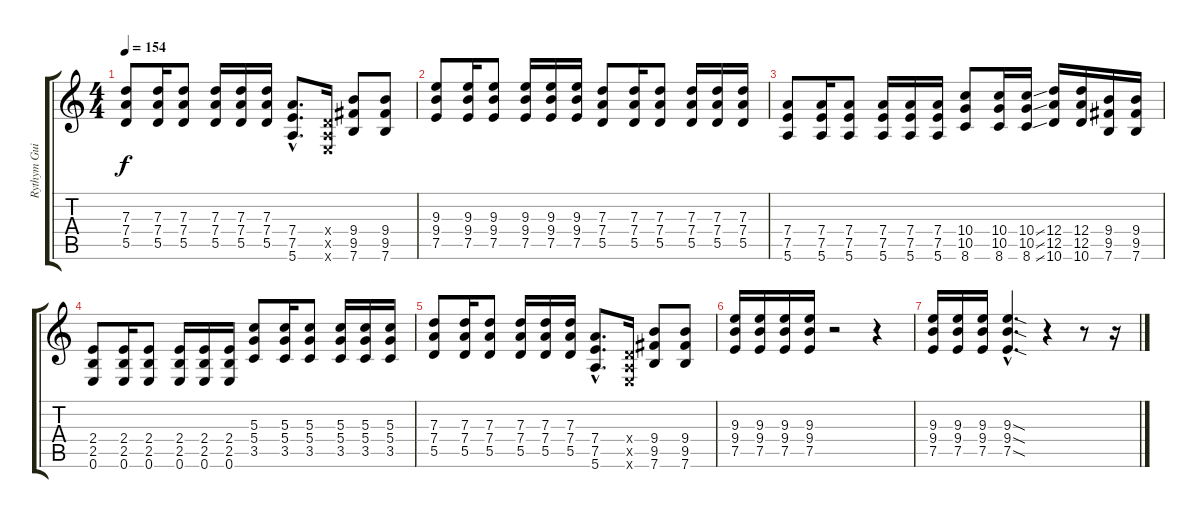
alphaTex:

\track ("Rythym Guitar (Dexter)" "Rythym Gui") {instrument distortionguitar}
\staff {score tabs}
\tuning (E4 B3 G3 D3 A2 E2) {hide}
\ts (4 4)
\tempo 154
\clef g2
\ks c
(7.3 7.4 5.5).8{dy f} (7.3 7.4 5.5).16 (7.3 7.4 5.5).8 (7.3 7.4 5.5).16 (7.3 7.4 5.5).16 (7.3 7.4 5.5).16 (7.4{hac} 7.5{hac} 5.6{hac}).8{d} (0.4{x} 0.5{x} 0.6{x}).16 (9.4 9.5 7.6).8 (9.4 9.5 7.6).8 |
(9.3 9.4 7.5).8 (9.3 9.4 7.5).16 (9.3 9.4 7.5).8 (9.3 9.4 7.5).16 (9.3 9.4 7.5).16 (9.3 9.4 7.5).16 (7.3 7.4 5.5).8 (7.3 7.4 5.5).16 (7.3 7.4 5.5).8 (7.3 7.4 5.5).16 (7.3 7.4 5.5).16 (7.3 7.4 5.5).16 |
(7.4 7.5 5.6).8 (7.4 7.5 5.6).16 (7.4 7.5 5.6).8 (7.4 7.5 5.6).16 (7.4 7.5 5.6).16 (7.4 7.5 5.6).16 (10.4 10.5 8.6).8 (10.4 10.5 8.6).16 (10.4{ss} 10.5{ss} 8.6{ss}).16 (12.4 12.5 10.6).16 (12.4 12.5 10.6).16 (9.4 9.5 7.6).16 (9.4 9.5 7.6).16 |
(2.4 2.5 0.6).8 (2.4 2.5 0.6).16 (2.4 2.5 0.6).8 (2.4 2.5 0.6).16 (2.4 2.5 0.6).16 (2.4 2.5 0.6).16 (5.3 5.4 3.5).8 (5.3 5.4 3.5).16 (5.3 5.4 3.5).8 (5.3 5.4 3.5).16 (5.3 5.4 3.5).16 (5.3 5.4 3.5).16 |
(7.3 7.4 5.5).8 (7.3 7.4 5.5).16 (7.3 7.4 5.5).8 (7.3 7.4 5.5).16 (7.3 7.4 5.5).16 (7.3 7.4 5.5).16 (7.4{hac} 7.5{hac} 5.6{hac}).8{d} (0.4{x} 0.5{x} 0.6{x}).16 (9.4 9.5 7.6).8 (9.4 9.5 7.6).8 |
(9.3 9.4 7.5).16 (9.3 9.4 7.5).16 (9.3 9.4 7.5).16 (9.3 9.4 7.5).16 r.2 r.4 |
(9.3 9.4 7.5).16 (9.3 9.4 7.5).16 (9.3 9.4 7.5).16 (9.3{sod hac} 9.4{sod hac} 7.5{sod hac}).4{d} r.4 r.8 r.16
